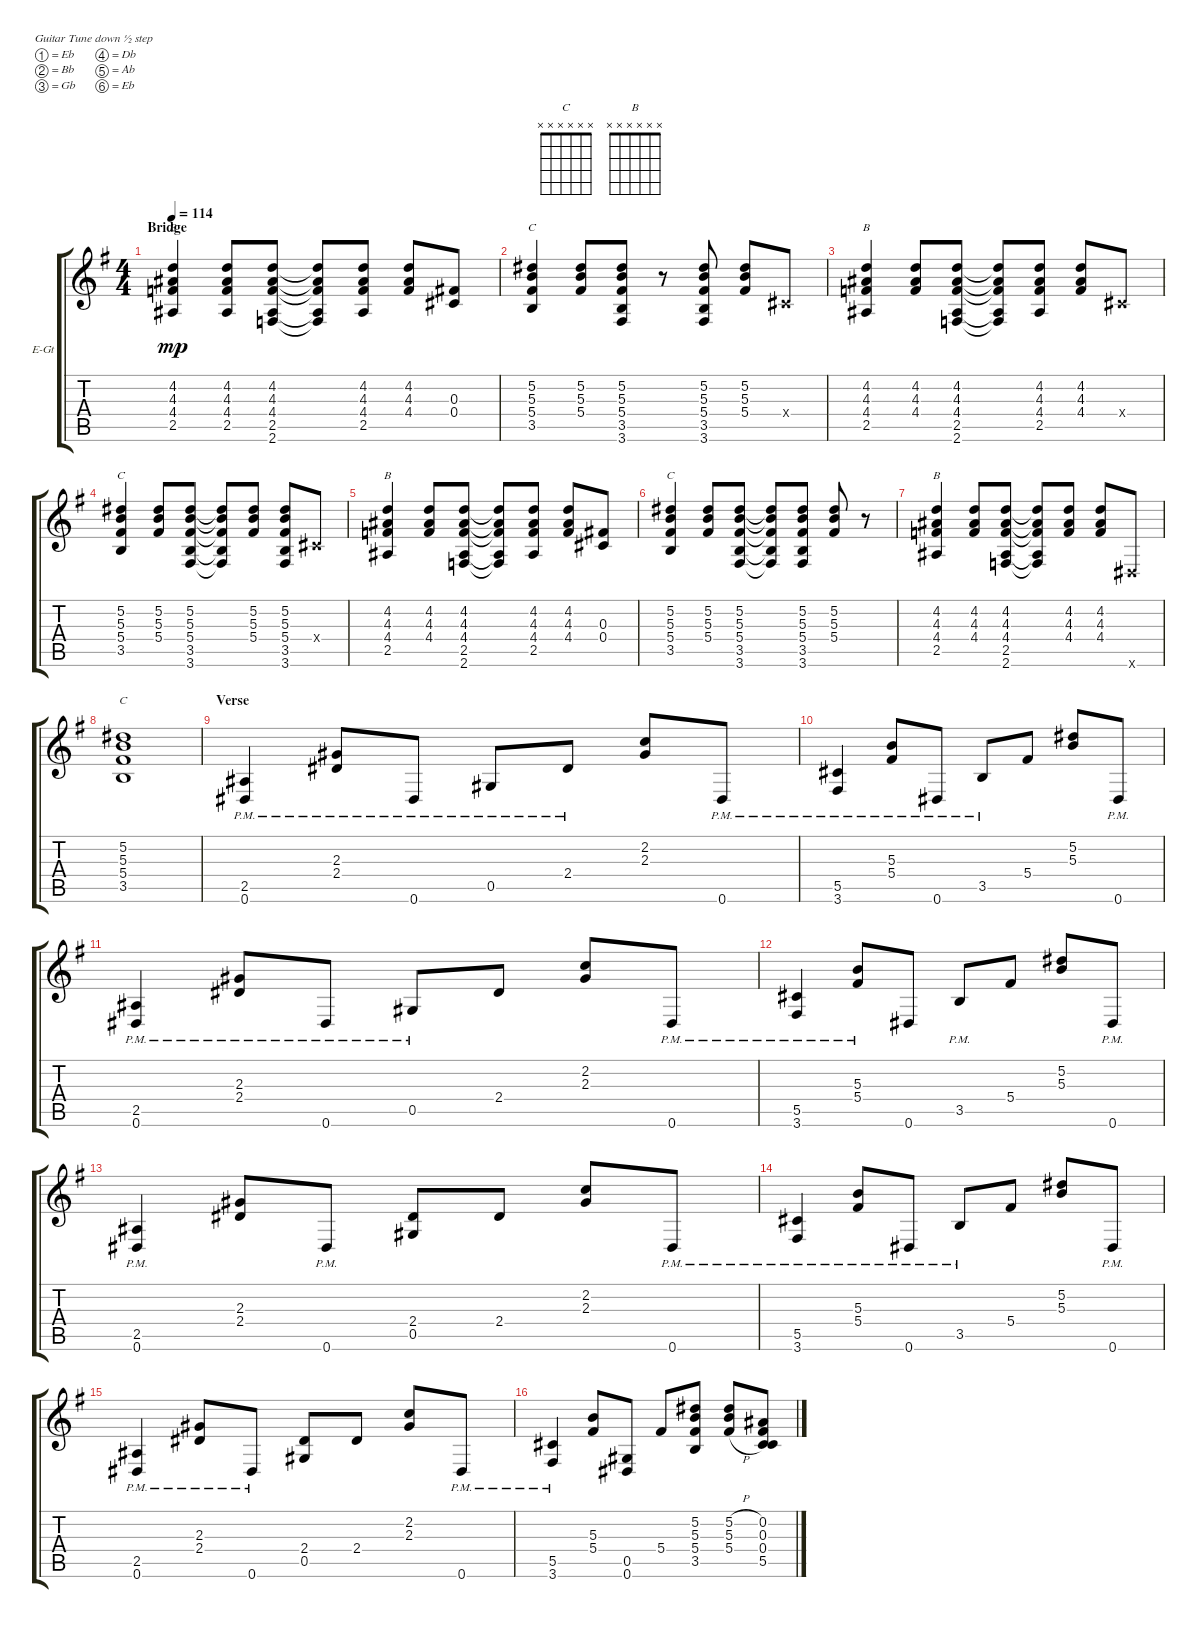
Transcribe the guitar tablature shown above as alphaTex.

\bracketExtendMode groupsimilarinstruments
\firstSystemTrackNameOrientation horizontal
\otherSystemsTrackNameOrientation horizontal
\track ("Guitar" "E-Gt") {instrument electricguitarclean}
\staff {score tabs}
\tuning (Eb4 Bb3 Gb3 Db3 Ab2 Eb2)
\chord ("C" x x x x x x)
\chord ("B" x x x x x x)
\ts (4 4)
\section ("" "Bridge")
\tempo 114
\clef g2
\scale
1.05549
\ks g
(4.2 4.3 4.4 2.5).4{ch "B" dy mp} (4.2 4.3 4.4 2.5).8 (4.2 4.3 4.4 2.5 2.6).8 (2.6{t} 2.5{t} 4.4{t} 4.3{t} 4.2{t}).8 (4.2 4.3 4.4 2.5).8 (4.2 4.3 4.4).8 (0.3 0.4).8 |
\scale
0.944515 (5.2 5.3 5.4 3.5).4{ch "C"} (5.2 5.3 5.4).8 (5.2 5.3 5.4 3.5 3.6).8 r.8 (5.2 5.3 5.4 3.5 3.6).8 (5.2 5.3 5.4).8 0.4{x}.8 |
\scale
1.05549 (4.2 4.3 4.4 2.5).4{ch "B"} (4.2 4.3 4.4).8 (4.2 4.3 4.4 2.5 2.6).8 (2.6{t} 2.5{t} 4.4{t} 4.3{t} 4.2{t}).8 (4.2 4.3 4.4 2.5).8 (4.2 4.3 4.4).8 0.4{x}.8 |
\scale
0.944515 (5.2 5.3 5.4 3.5).4{ch "C"} (5.2 5.3 5.4).8 (5.2 5.3 5.4 3.5 3.6).8 (3.6{t} 3.5{t} 5.4{t} 5.3{t} 5.2{t}).8 (5.2 5.3 5.4).8 (5.2 5.3 5.4 3.5 3.6).8 0.4{x}.8 |
\scale
1.05549 (4.2 4.3 4.4 2.5).4{ch "B"} (4.2 4.3 4.4).8 (4.2 4.3 4.4 2.5 2.6).8 (2.6{t} 2.5{t} 4.4{t} 4.3{t} 4.2{t}).8 (4.2 4.3 4.4 2.5).8 (4.2 4.3 4.4).8 (0.3 0.4).8 |
\scale
0.944515 (5.2 5.3 5.4 3.5).4{ch "C"} (5.2 5.3 5.4).8 (5.2 5.3 5.4 3.5 3.6).8 (3.6{t} 3.5{t} 5.4{t} 5.3{t} 5.2{t}).8 (5.2 5.3 5.4 3.5 3.6).8 (5.2 5.3 5.4).8 r.8 |
\scale
1.05549 (4.2 4.3 4.4 2.5).4{ch "B"} (4.2 4.3 4.4).8 (4.2 4.3 4.4 2.5 2.6).8 (2.6{t} 2.5{t} 4.4{t} 4.3{t} 4.2{t}).8 (4.2 4.3 4.4).8 (4.2 4.3 4.4).8 0.6{x}.8 |
\scale
0.944515 (5.2 5.3 5.4 3.5).1{ch "C"} |
\section ("" "Verse")
\scale
1.05549 (2.5{pm} 0.6{pm}).4 (2.3{pm} 2.4{pm}).8 0.6{pm}.8 0.5{pm}.8 2.4{pm}.8 (2.2 2.3).8 0.6{pm}.8 |
\scale
0.944515 (5.5{pm} 3.6{pm}).4 (5.3{pm} 5.4{pm}).8 0.6{pm}.8 3.5{pm}.8 5.4.8 (5.2 5.3).8 0.6{pm}.8 |
\scale
1.05549 (2.5{pm} 0.6{pm}).4 (2.3{pm} 2.4{pm}).8 0.6{pm}.8 0.5{pm}.8 2.4.8 (2.2 2.3).8 0.6{pm}.8 |
\scale
0.944515 (5.5{pm} 3.6{pm}).4 (5.3{pm} 5.4{pm}).8 0.6.8 3.5{pm}.8 5.4.8 (5.2 5.3).8 0.6{pm}.8 |
\scale
1.05549 (2.5{pm} 0.6{pm}).4 (2.3 2.4).8 0.6{pm}.8 (2.4 0.5).8 2.4.8 (2.2 2.3).8 0.6{pm}.8 |
\scale
0.944515 (5.5{pm} 3.6{pm}).4 (5.3{pm} 5.4{pm}).8 0.6{pm}.8 3.5{pm}.8 5.4.8 (5.2 5.3).8 0.6{pm}.8 |
\scale
1.05549 (2.5{pm} 0.6{pm}).4 (2.3{pm} 2.4{pm}).8 0.6{pm}.8 (2.4 0.5).8 2.4.8 (2.2 2.3).8 0.6{pm}.8 |
\scale
0.944515 (5.5{pm} 3.6{pm}).4 (5.3 5.4).8 (0.5 0.6).8 5.4.8 (5.2 5.3 5.4 3.5).8 (5.2{h} 5.3{h} 5.4{h}).8 (0.2 0.3 0.4 5.5).8
